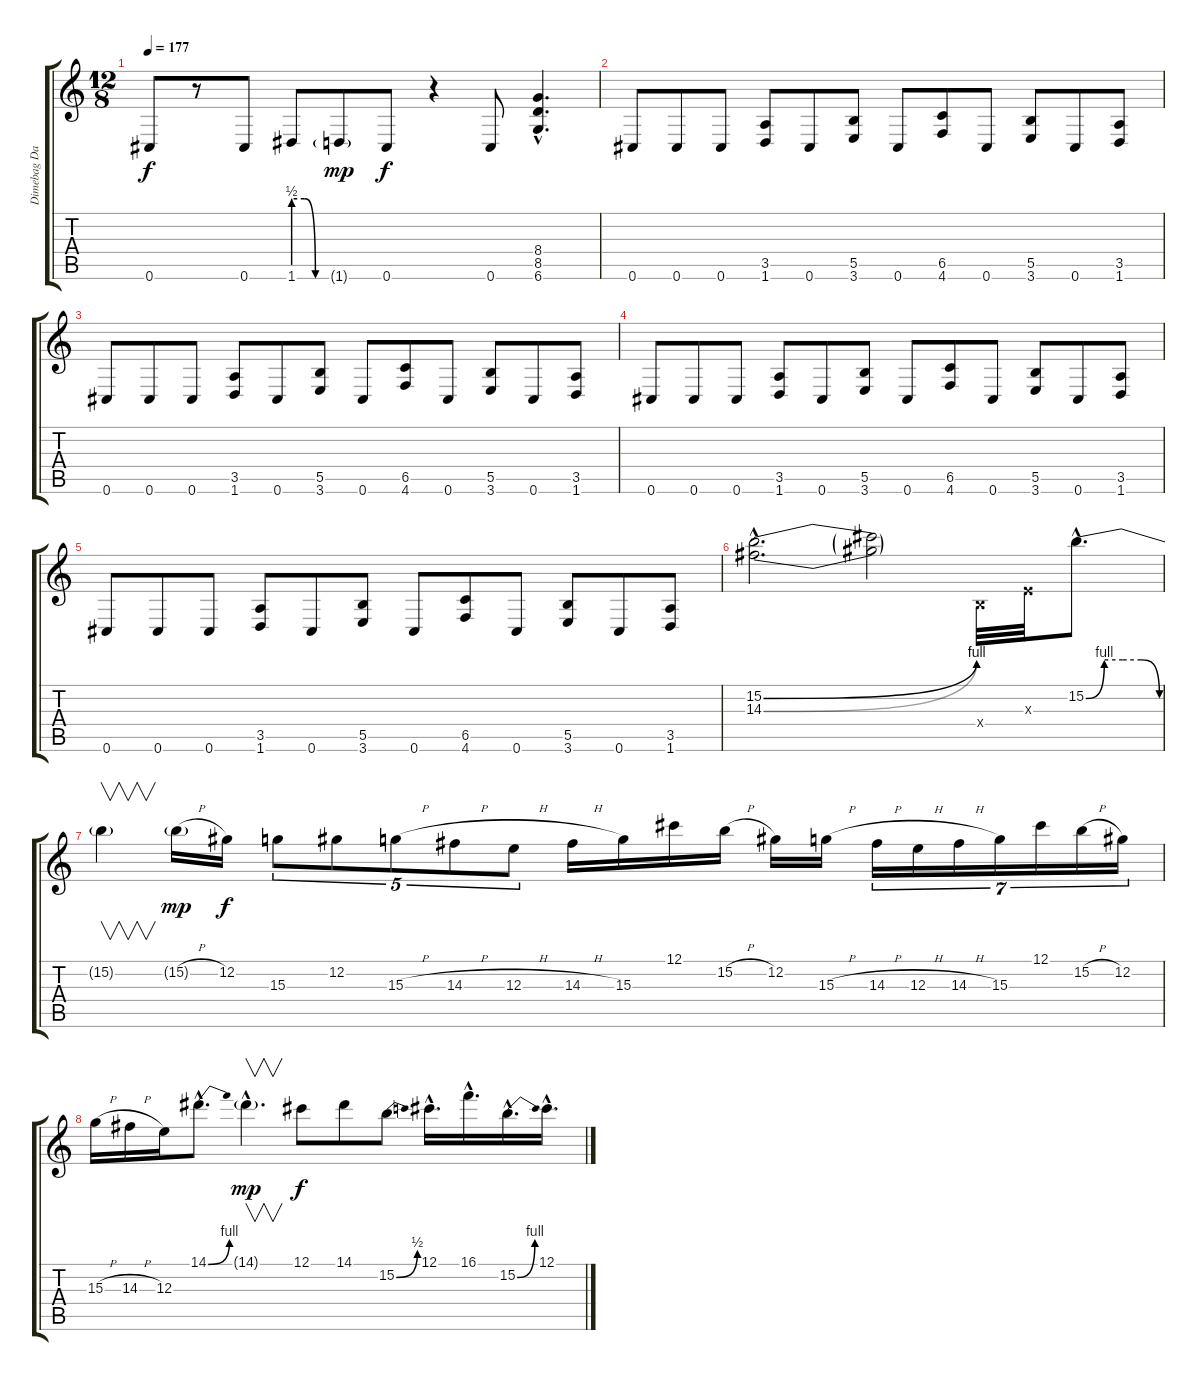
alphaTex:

\track ("Dimebag Darrell" "Dimebag Da") {instrument distortionguitar}
\staff {score tabs}
\tuning (Db4 Ab3 E3 B2 Gb2 Db2) {hide}
\ts (12 8)
\tempo 177
\clef g2
\ks c
0.6.8{dy f} r.8 0.6.8 1.6{be (custom 0 2 20 2 40 0 60 0)}.8 1.6{g}.8{dy mp} 0.6.8{dy f} r.4 0.6.8 (8.4{hac} 8.5{hac} 6.6{hac}).4{d} |
0.6.8 0.6.8 0.6.8 (3.5 1.6).8 0.6.8 (5.5 3.6).8 0.6.8 (6.5 4.6).8 0.6.8 (5.5 3.6).8 0.6.8 (3.5 1.6).8 |
0.6.8 0.6.8 0.6.8 (3.5 1.6).8 0.6.8 (5.5 3.6).8 0.6.8 (6.5 4.6).8 0.6.8 (5.5 3.6).8 0.6.8 (3.5 1.6).8 |
0.6.8 0.6.8 0.6.8 (3.5 1.6).8 0.6.8 (5.5 3.6).8 0.6.8 (6.5 4.6).8 0.6.8 (5.5 3.6).8 0.6.8 (3.5 1.6).8 |
0.6.8 0.6.8 0.6.8 (3.5 1.6).8 0.6.8 (5.5 3.6).8 0.6.8 (6.5 4.6).8 0.6.8 (5.5 3.6).8 0.6.8 (3.5 1.6).8 |
(15.2{be (bend 0 0 60 4) hac} 14.3{be (bend 0 0 60 4) hac}).2{d} (15.2{t} 14.3{t}).2 0.4{x}.32 0.3{x}.32 15.2{be (custom 0 0 15 4 30 4 45 4 60 0) hac}.8{d} |
15.2{t}.4{v} 15.2{h g}.16{dy mp} 12.2.16{dy f} 15.3.8{tu (5 4)} 12.2.8{tu (5 4)} 15.3{h}.8{tu (5 4)} 14.3{h}.8{tu (5 4)} 12.3{h}.8{tu (5 4)} 14.3{h}.16 15.3.16 12.1.16 15.2{h}.16 12.2.16 15.3{h}.16 14.3{h}.16{tu (7 4)} 12.3{h}.16{tu (7 4)} 14.3{h}.16{tu (7 4)} 15.3.16{tu (7 4)} 12.1.16{tu (7 4)} 15.2{h}.16{tu (7 4)} 12.2.16{tu (7 4)} |
15.3{h}.16 14.3{h}.16 12.3.16 14.1{be (bend 0 0 60 4) hac}.8{d} 14.1{g hac}.4{v d dy mp} 12.1.8{dy f} 14.1.8 15.2{be (bend 0 0 60 2)}.8 12.1{hac}.16{d} 16.1{hac}.16{d} 15.2{be (bend 0 0 60 4) hac}.16{d} 12.1{hac}.16{d}
